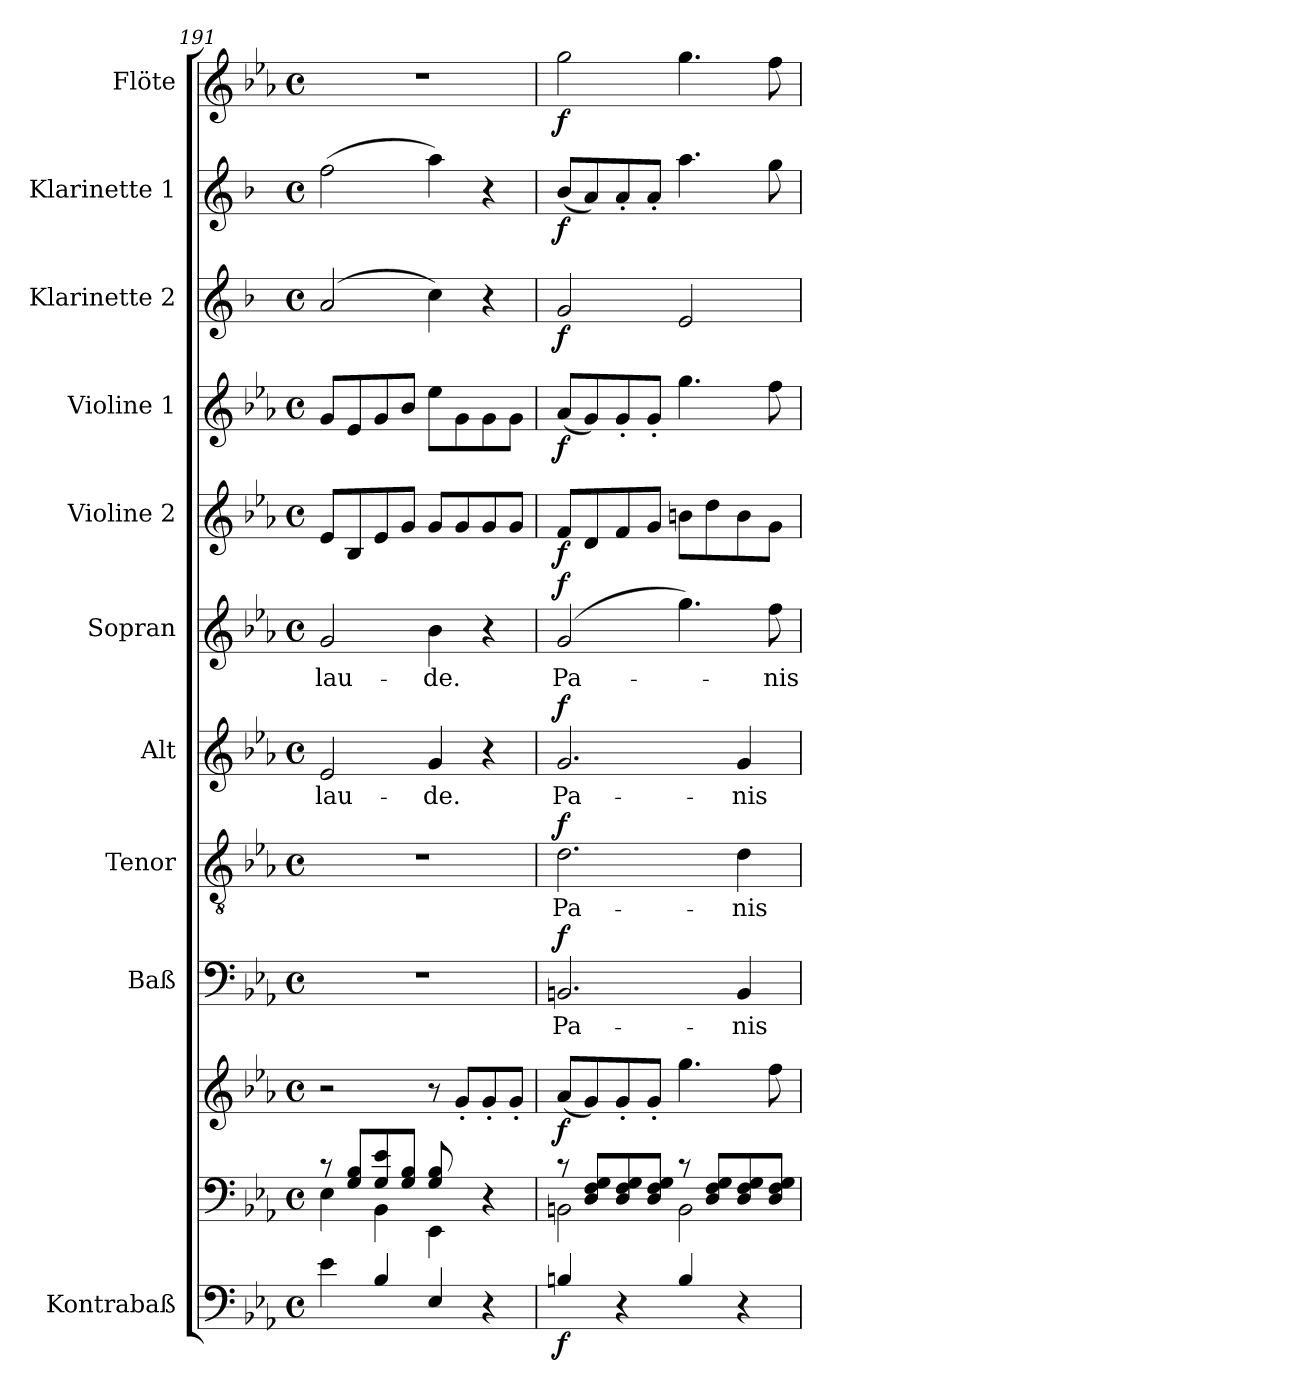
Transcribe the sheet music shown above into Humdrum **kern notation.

**kern	**dynam	**kern	**kern	**dynam	**kern	**text	**dynam	**kern	**text	**dynam	**kern	**text	**dynam	**kern	**text	**dynam	**kern	**dynam	**kern	**dynam	**kern	**dynam	**kern	**dynam	**kern	**dynam
*part11	*part11	*part10	*part10	*part10	*part9	*part9	*part9	*part8	*part8	*part8	*part7	*part7	*part7	*part6	*part6	*part6	*part5	*part5	*part4	*part4	*part3	*part3	*part2	*part2	*part1	*part1
*staff12	*staff12	*staff11	*staff10	*staff10/11	*staff9	*staff9	*staff9	*staff8	*staff8	*staff8	*staff7	*staff7	*staff7	*staff6	*staff6	*staff6	*staff5	*staff5	*staff4	*staff4	*staff3	*staff3	*staff2	*staff2	*staff1	*staff1
*I"Kontrabaß	*	*	*	*	*I"Baß	*	*	*I"Tenor	*	*	*I"Alt	*	*	*I"Sopran	*	*	*I"Violine 2	*	*I"Violine 1	*	*I"Klarinette 2	*	*I"Klarinette 1	*	*I"Flöte	*
*	*	*	*	*	*	*	*	*	*	*	*	*	*	*	*	*	*I'Vln	*	*I'Vln	*	*	*	*	*	*I'Fl	*
!!LO:PB:g=z
*clefF4	*	*clefF4	*clefG2	*	*clefF4	*	*	*clefGv2	*	*	*clefG2	*	*	*clefG2	*	*	*clefG2	*	*clefG2	*	*clefG2	*	*clefG2	*	*clefG2	*
*ITrd7c12	*	*	*	*	*	*	*	*	*	*	*	*	*	*	*	*	*	*	*	*	*ITrd1c2	*	*ITrd1c2	*	*	*
*k[b-e-a-]	*	*k[b-e-a-]	*k[b-e-a-]	*	*k[b-e-a-]	*	*	*k[b-e-a-]	*	*	*k[b-e-a-]	*	*	*k[b-e-a-]	*	*	*k[b-e-a-]	*	*k[b-e-a-]	*	*k[b-e-a-]	*	*k[b-e-a-]	*	*k[b-e-a-]	*
*E-:	*	*E-:	*E-:	*	*E-:	*	*	*E-:	*	*	*E-:	*	*	*E-:	*	*	*E-:	*	*E-:	*	*E-:	*	*E-:	*	*E-:	*
*M4/4	*	*M4/4	*M4/4	*	*M4/4	*	*	*M4/4	*	*	*M4/4	*	*	*M4/4	*	*	*M4/4	*	*M4/4	*	*M4/4	*	*M4/4	*	*M4/4	*
*met(c)	*	*met(c)	*met(c)	*	*met(c)	*	*	*met(c)	*	*	*met(c)	*	*	*met(c)	*	*	*met(c)	*	*met(c)	*	*met(c)	*	*met(c)	*	*met(c)	*
=191	=191	=191	=191	=191	=191	=191	=191	=191	=191	=191	=191	=191	=191	=191	=191	=191	=191	=191	=191	=191	=191	=191	=191	=191	=191	=191
*	*	*^	*	*	*	*	*	*	*	*	*	*	*	*	*	*	*	*	*	*	*	*	*	*	*	*
!	!	!	!	!	!	!	!	!	!	!	!	!	!LO:LY:b	!	!	!LO:LY:b	!	!	!	!	!	!	!	!	!	!	!
4E-\	.	8rc	4E-\	2r	.	1r	.	.	1r	.	.	2e-/	lau-	.	2g/	lau-	.	8e-/L	.	8g/L	.	(2g/	.	(>2ee-\	.	1r	.
.	.	8G/ 8B-/L	.	.	.	.	.	.	.	.	.	.	.	.	.	.	.	8B-/	.	8e-/	.	.	.	.	.	.	.
4BB-/	.	8G/ 8e-/	4BB-\	.	.	.	.	.	.	.	.	.	.	.	.	.	.	8e-/	.	8g/	.	.	.	.	.	.	.
.	.	8G/ 8B-/J	.	.	.	.	.	.	.	.	.	.	.	.	.	.	.	8g/J	.	8b-/J	.	.	.	.	.	.	.
!	!	!	!	!	!	!	!	!	!	!	!	!	!LO:LY:b	!	!	!LO:LY:b	!	!	!	!	!	!	!	!	!	!	!
4EE-/	.	8G/ 8B-/	4EE-\	8r	.	.	.	.	.	.	.	4g/	-de.	.	4b-\	-de.	.	8g/L	.	8ee-\L	.	4b-\)	.	4gg\)	.	.	.
.	.	4.ryy	.	8g'</L	.	.	.	.	.	.	.	.	.	.	.	.	.	8g/	.	8g\	.	.	.	.	.	.	.
4r	.	.	4r	8g'</	.	.	.	.	.	.	.	4r	.	.	4r	.	.	8g/	.	8g\	.	4r	.	4r	.	.	.
.	.	.	.	8g'</J	.	.	.	.	.	.	.	.	.	.	.	.	.	8g/J	.	8g\J	.	.	.	.	.	.	.
=192	=192	=192	=192	=192	=192	=192	=192	=192	=192	=192	=192	=192	=192	=192	=192	=192	=192	=192	=192	=192	=192	=192	=192	=192	=192	=192	=192
!	!LO:DY:b	!	!	!	!LO:DY:b	!	!LO:LY:b	!LO:DY:a	!	!LO:LY:b	!LO:DY:a	!	!LO:LY:b	!LO:DY:a	!	!LO:LY:b	!LO:DY:a	!	!LO:DY:b	!	!LO:DY:b	!	!LO:DY:b	!	!LO:DY:b	!	!LO:DY:b
4BBn/	f	8rc	2BBn\	(<8a-/L	f	2.BBn/	Pa-	f	2.d\	Pa-	f	2.g/	Pa-	f	(2g/	Pa-	f	8f/L	f	(<8a-/L	f	2f/	f	(<8a-/L	f	2gg\	f
.	.	8D/ 8F/ 8G/L	.	8g/)	.	.	.	.	.	.	.	.	.	.	.	.	.	8d/	.	8g/)	.	.	.	8g/)	.	.	.
4r	.	8D/ 8F/ 8G/	.	8g'</	.	.	.	.	.	.	.	.	.	.	.	.	.	8f/	.	8g'</	.	.	.	8g'</	.	.	.
.	.	8D/ 8F/ 8G/J	.	8g'</J	.	.	.	.	.	.	.	.	.	.	.	.	.	8g/J	.	8g'</J	.	.	.	8g'</J	.	.	.
4BB/	.	8rc	2BB\	4.gg\	.	.	.	.	.	.	.	.	.	.	4.gg\)	.	.	8bn\L	.	4.gg\	.	2d/	.	4.gg\	.	4.gg\	.
.	.	8D/ 8F/ 8G/L	.	.	.	.	.	.	.	.	.	.	.	.	.	.	.	8dd\	.	.	.	.	.	.	.	.	.
!	!	!	!	!	!	!	!LO:LY:b	!	!	!LO:LY:b	!	!	!LO:LY:b	!	!	!	!	!	!	!	!	!	!	!	!	!	!
4r	.	8D/ 8F/ 8G/	.	.	.	4BB/	-nis	.	4d\	-nis	.	4g/	-nis	.	.	.	.	8b\	.	.	.	.	.	.	.	.	.
!	!	!	!	!	!	!	!	!	!	!	!	!	!	!	!	!LO:LY:b	!	!	!	!	!	!	!	!	!	!	!
.	.	8D/ 8F/ 8G/J	.	8ff\	.	.	.	.	.	.	.	.	.	.	8ff\	-nis	.	8g\J	.	8ff\	.	.	.	8ff\	.	8ff\	.
*	*	*v	*v	*	*	*	*	*	*	*	*	*	*	*	*	*	*	*	*	*	*	*	*	*	*	*	*
=	=	=	=	=	=	=	=	=	=	=	=	=	=	=	=	=	=	=	=	=	=	=	=	=	=	=
*-	*-	*-	*-	*-	*-	*-	*-	*-	*-	*-	*-	*-	*-	*-	*-	*-	*-	*-	*-	*-	*-	*-	*-	*-	*-	*-
